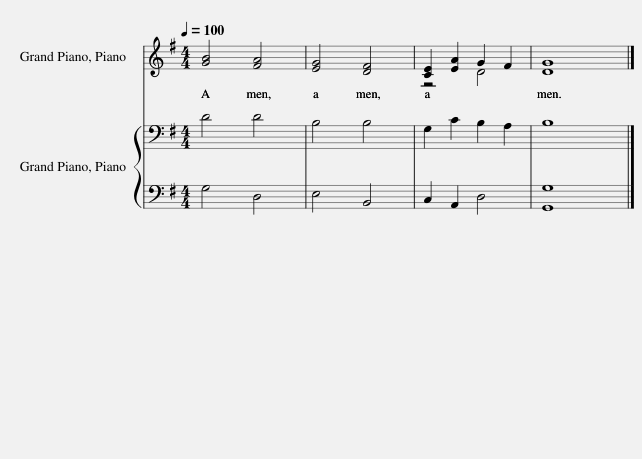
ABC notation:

X:1
%%score ( 1 2 ) { 3 | 4 }
L:1/8
Q:1/4=100
M:4/4
I:linebreak $
K:G
V:1 treble
V:2 treble
V:3 bass
V:4 bass
V:1
 [GB]4 [FA]4 | [EG]4 [DF]4 | [CE]2 [EA]2 G2 F2 | [DG]8 |] %4
V:2
 x8 | x8 | z4 D4 | x8 |] %4
V:3
 D4 D4 | B,4 B,4 | G,2 C2 B,2 A,2 | B,8 |] %4
V:4
 G,4 D,4 | E,4 B,,4 | C,2 A,,2 D,4 | [G,,G,]8 |] %4
